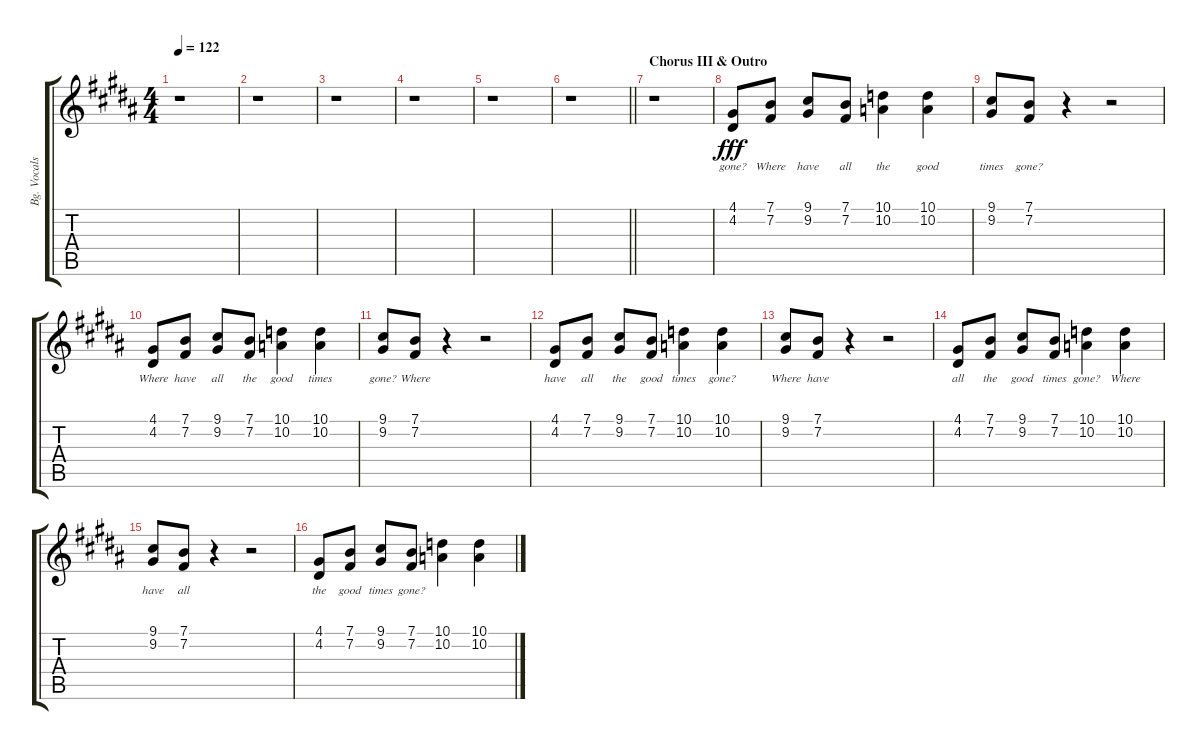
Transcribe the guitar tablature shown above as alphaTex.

\track ("Bg. Vocals" "Bg. Vocals") {instrument synthvoice}
\staff {score tabs}
\tuning (E4 B3 G3 D3 A2 E2) {hide}
\ts (4 4)
\tempo 122
\clef g2
\ks b
r.1{dy fff} |
r.1 |
r.1 |
r.1 |
r.1 |
\barLineRight lightlight
r.1 |
\section ("" "Chorus III & Outro")
r.1 |
(4.1 4.2).8{lyrics (0 "gone?") lyrics (1 "") lyrics (2 "") lyrics (3 "") lyrics (4 "")} (7.1 7.2).8{lyrics (0 "Where") lyrics (1 "") lyrics (2 "") lyrics (3 "") lyrics (4 "")} (9.1 9.2).8{lyrics (0 "have") lyrics (1 "") lyrics (2 "") lyrics (3 "") lyrics (4 "")} (7.1 7.2).8{lyrics (0 "all") lyrics (1 "") lyrics (2 "") lyrics (3 "") lyrics (4 "")} (10.1 10.2).4{lyrics (0 "the") lyrics (1 "") lyrics (2 "") lyrics (3 "") lyrics (4 "")} (10.1 10.2).4{lyrics (0 "good") lyrics (1 "") lyrics (2 "") lyrics (3 "") lyrics (4 "")} |
(9.1 9.2).8{lyrics (0 "times") lyrics (1 "") lyrics (2 "") lyrics (3 "") lyrics (4 "")} (7.1 7.2).8{lyrics (0 "gone?") lyrics (1 "") lyrics (2 "") lyrics (3 "") lyrics (4 "")} r.4 r.2 |
(4.1 4.2).8{lyrics (0 "Where") lyrics (1 "") lyrics (2 "") lyrics (3 "") lyrics (4 "")} (7.1 7.2).8{lyrics (0 "have") lyrics (1 "") lyrics (2 "") lyrics (3 "") lyrics (4 "")} (9.1 9.2).8{lyrics (0 "all") lyrics (1 "") lyrics (2 "") lyrics (3 "") lyrics (4 "")} (7.1 7.2).8{lyrics (0 "the") lyrics (1 "") lyrics (2 "") lyrics (3 "") lyrics (4 "")} (10.1 10.2).4{lyrics (0 "good") lyrics (1 "") lyrics (2 "") lyrics (3 "") lyrics (4 "")} (10.1 10.2).4{lyrics (0 "times") lyrics (1 "") lyrics (2 "") lyrics (3 "") lyrics (4 "")} |
(9.1 9.2).8{lyrics (0 "gone?") lyrics (1 "") lyrics (2 "") lyrics (3 "") lyrics (4 "")} (7.1 7.2).8{lyrics (0 "Where") lyrics (1 "") lyrics (2 "") lyrics (3 "") lyrics (4 "")} r.4 r.2 |
(4.1 4.2).8{lyrics (0 "have") lyrics (1 "") lyrics (2 "") lyrics (3 "") lyrics (4 "")} (7.1 7.2).8{lyrics (0 "all") lyrics (1 "") lyrics (2 "") lyrics (3 "") lyrics (4 "")} (9.1 9.2).8{lyrics (0 "the") lyrics (1 "") lyrics (2 "") lyrics (3 "") lyrics (4 "")} (7.1 7.2).8{lyrics (0 "good") lyrics (1 "") lyrics (2 "") lyrics (3 "") lyrics (4 "")} (10.1 10.2).4{lyrics (0 "times") lyrics (1 "") lyrics (2 "") lyrics (3 "") lyrics (4 "")} (10.1 10.2).4{lyrics (0 "gone?") lyrics (1 "") lyrics (2 "") lyrics (3 "") lyrics (4 "")} |
(9.1 9.2).8{lyrics (0 "Where") lyrics (1 "") lyrics (2 "") lyrics (3 "") lyrics (4 "")} (7.1 7.2).8{lyrics (0 "have") lyrics (1 "") lyrics (2 "") lyrics (3 "") lyrics (4 "")} r.4 r.2 |
(4.1 4.2).8{lyrics (0 "all") lyrics (1 "") lyrics (2 "") lyrics (3 "") lyrics (4 "")} (7.1 7.2).8{lyrics (0 "the") lyrics (1 "") lyrics (2 "") lyrics (3 "") lyrics (4 "")} (9.1 9.2).8{lyrics (0 "good") lyrics (1 "") lyrics (2 "") lyrics (3 "") lyrics (4 "")} (7.1 7.2).8{lyrics (0 "times") lyrics (1 "") lyrics (2 "") lyrics (3 "") lyrics (4 "")} (10.1 10.2).4{lyrics (0 "gone?") lyrics (1 "") lyrics (2 "") lyrics (3 "") lyrics (4 "")} (10.1 10.2).4{lyrics (0 "Where") lyrics (1 "") lyrics (2 "") lyrics (3 "") lyrics (4 "")} |
(9.1 9.2).8{lyrics (0 "have") lyrics (1 "") lyrics (2 "") lyrics (3 "") lyrics (4 "")} (7.1 7.2).8{lyrics (0 "all") lyrics (1 "") lyrics (2 "") lyrics (3 "") lyrics (4 "")} r.4 r.2 |
(4.1 4.2).8{lyrics (0 "the") lyrics (1 "") lyrics (2 "") lyrics (3 "") lyrics (4 "")} (7.1 7.2).8{lyrics (0 "good") lyrics (1 "") lyrics (2 "") lyrics (3 "") lyrics (4 "")} (9.1 9.2).8{lyrics (0 "times") lyrics (1 "") lyrics (2 "") lyrics (3 "") lyrics (4 "")} (7.1 7.2).8{lyrics (0 "gone?") lyrics (1 "") lyrics (2 "") lyrics (3 "") lyrics (4 "")} (10.1 10.2).4 (10.1 10.2).4
